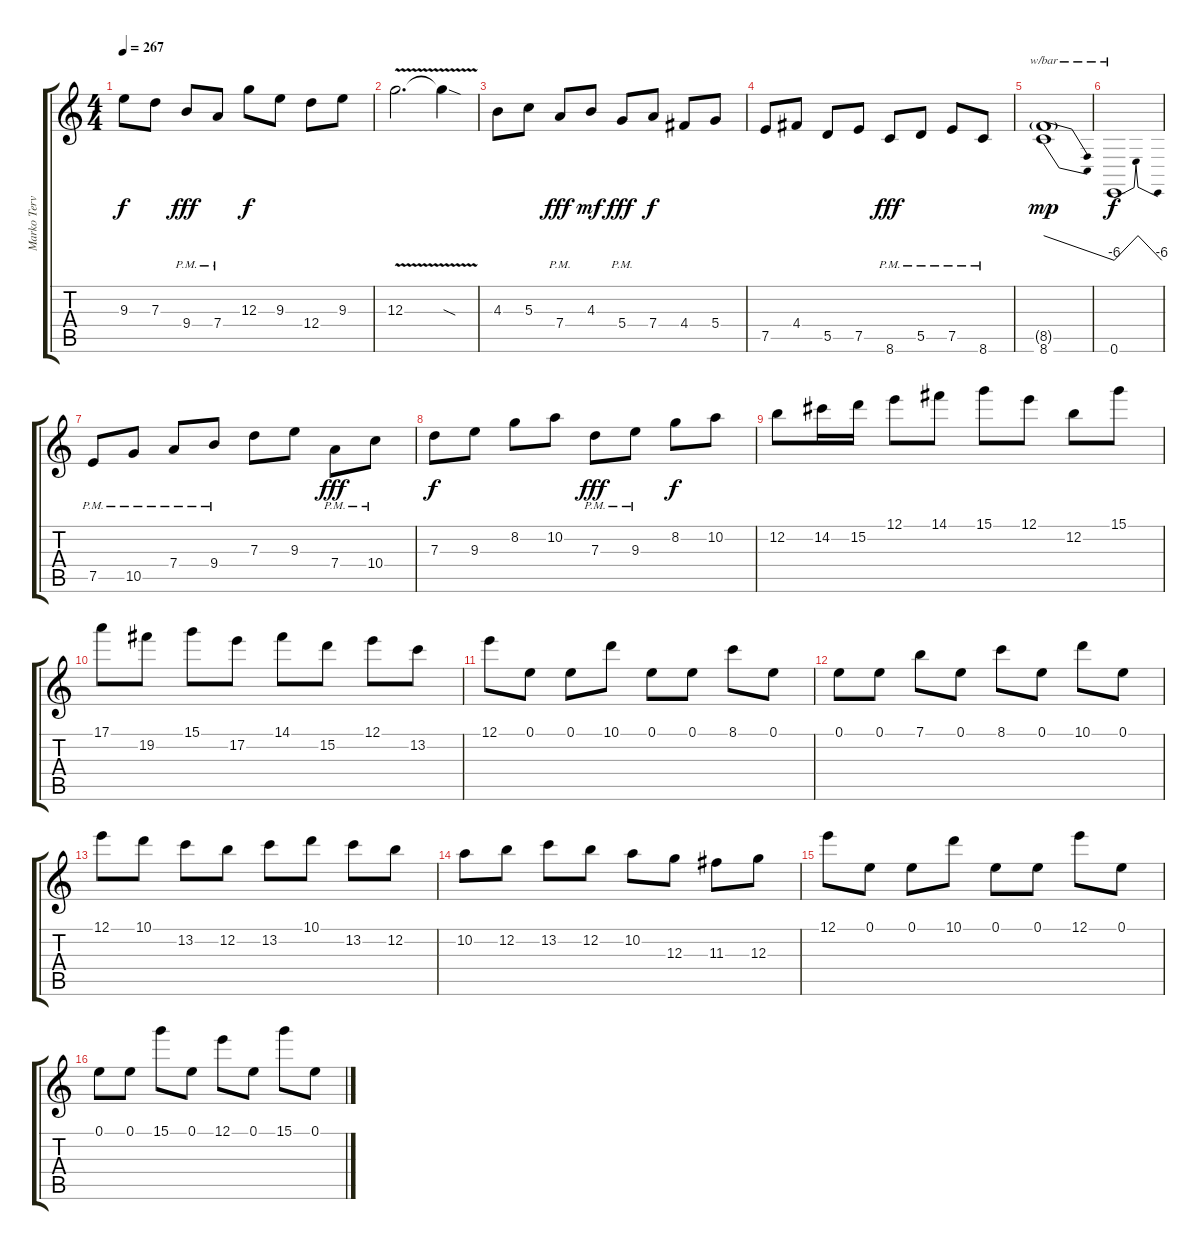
\track ("Marko Tervonen" "Marko Terv") {instrument distortionguitar}
\staff {score tabs}
\tuning (E4 B3 G3 D3 A2 E2) {hide}
\ts (4 4)
\tempo 267
\clef g2
\ks c
9.3.8{dy f} 7.3.8 9.4{pm}.8{dy fff} 7.4{pm}.8 12.3.8{dy f} 9.3.8 12.4.8 9.3.8 |
12.3{v}.2{d} 12.3{sod t}.4 |
4.3.8{volume 15 balance 8} 5.3.8 7.4{pm}.8{dy fff} 4.3.8{dy mf} 5.4{pm}.8{dy fff} 7.4.8{dy f} 4.4.8 5.4.8 |
7.5.8 4.4.8 5.5.8 7.5.8 8.6{pm}.8{dy fff} 5.5{pm}.8 7.5{pm}.8 8.6{pm}.8 |
(8.5{g} 8.6).1{tbe (dive default 0 0 60 -24) dy mp} |
0.6.1{tbe (dip default 0 -24 5 0 30 0 60 -24) dy f} |
7.5{pm}.8 10.5{pm}.8 7.4{pm}.8 9.4{pm}.8 7.3.8 9.3.8 7.4{pm}.8{dy fff} 10.4{pm}.8 |
7.3.8{dy f} 9.3.8 8.2.8 10.2.8 7.3{pm}.8{dy fff} 9.3{pm}.8 8.2.8{dy f} 10.2.8 |
12.2.8 14.2.16 15.2.16 12.1.8 14.1.8 15.1.8 12.1.8 12.2.8 15.1.8 |
17.1.8 19.2.8 15.1.8 17.2.8 14.1.8 15.2.8 12.1.8 13.2.8 |
12.1.8{volume 14 balance 3} 0.1.8 0.1.8 10.1.8 0.1.8 0.1.8 8.1.8 0.1.8 |
0.1.8 0.1.8 7.1.8 0.1.8 8.1.8 0.1.8 10.1.8 0.1.8 |
12.1.8 10.1.8 13.2.8 12.2.8 13.2.8 10.1.8 13.2.8 12.2.8 |
10.2.8 12.2.8 13.2.8 12.2.8 10.2.8 12.3.8 11.3.8 12.3.8 |
12.1.8 0.1.8 0.1.8 10.1.8 0.1.8 0.1.8 12.1.8 0.1.8 |
0.1.8 0.1.8 15.1.8 0.1.8 12.1.8 0.1.8 15.1.8 0.1.8
